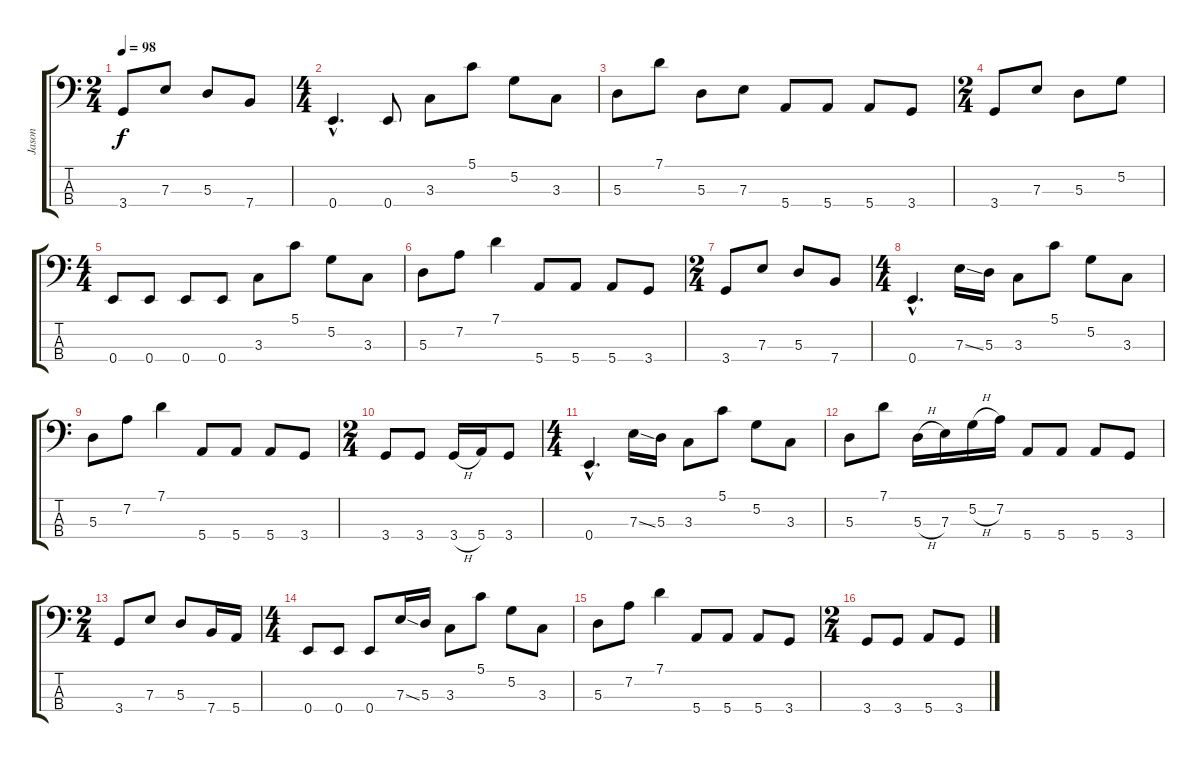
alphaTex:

\track ("Jason" "Jason") {instrument electricbasspick}
\staff {score tabs}
\tuning (G2 D2 A1 E1) {hide}
\ts (2 4)
\tempo 98
\clef f4
\ks c
3.4.8{dy f} 7.3.8 5.3.8 7.4.8 |
\ts (4 4)
0.4{hac}.4{d} 0.4.8 3.3.8 5.1.8 5.2.8 3.3.8 |
5.3.8 7.1.8 5.3.8 7.3.8 5.4.8 5.4.8 5.4.8 3.4.8 |
\ts (2 4)
3.4.8 7.3.8 5.3.8 5.2.8 |
\ts (4 4)
0.4.8 0.4.8 0.4.8 0.4.8 3.3.8 5.1.8 5.2.8 3.3.8 |
5.3.8 7.2.8 7.1.4 5.4.8 5.4.8 5.4.8 3.4.8 |
\ts (2 4)
3.4.8 7.3.8 5.3.8 7.4.8 |
\ts (4 4)
0.4{hac}.4{d} 7.3{ss}.16 5.3.16 3.3.8 5.1.8 5.2.8 3.3.8 |
5.3.8 7.2.8 7.1.4 5.4.8 5.4.8 5.4.8 3.4.8 |
\ts (2 4)
3.4.8 3.4.8 3.4{h}.16 5.4.16 3.4.8 |
\ts (4 4)
0.4{hac}.4{d} 7.3{ss}.16 5.3.16 3.3.8 5.1.8 5.2.8 3.3.8 |
5.3.8 7.1.8 5.3{h}.16 7.3.16 5.2{h}.16 7.2.16 5.4.8 5.4.8 5.4.8 3.4.8 |
\ts (2 4)
3.4.8 7.3.8 5.3.8 7.4.16 5.4.16 |
\ts (4 4)
0.4.8 0.4.8 0.4.8 7.3{ss}.16 5.3.16 3.3.8 5.1.8 5.2.8 3.3.8 |
5.3.8 7.2.8 7.1.4 5.4.8 5.4.8 5.4.8 3.4.8 |
\ts (2 4)
3.4.8 3.4.8 5.4.8 3.4.8
